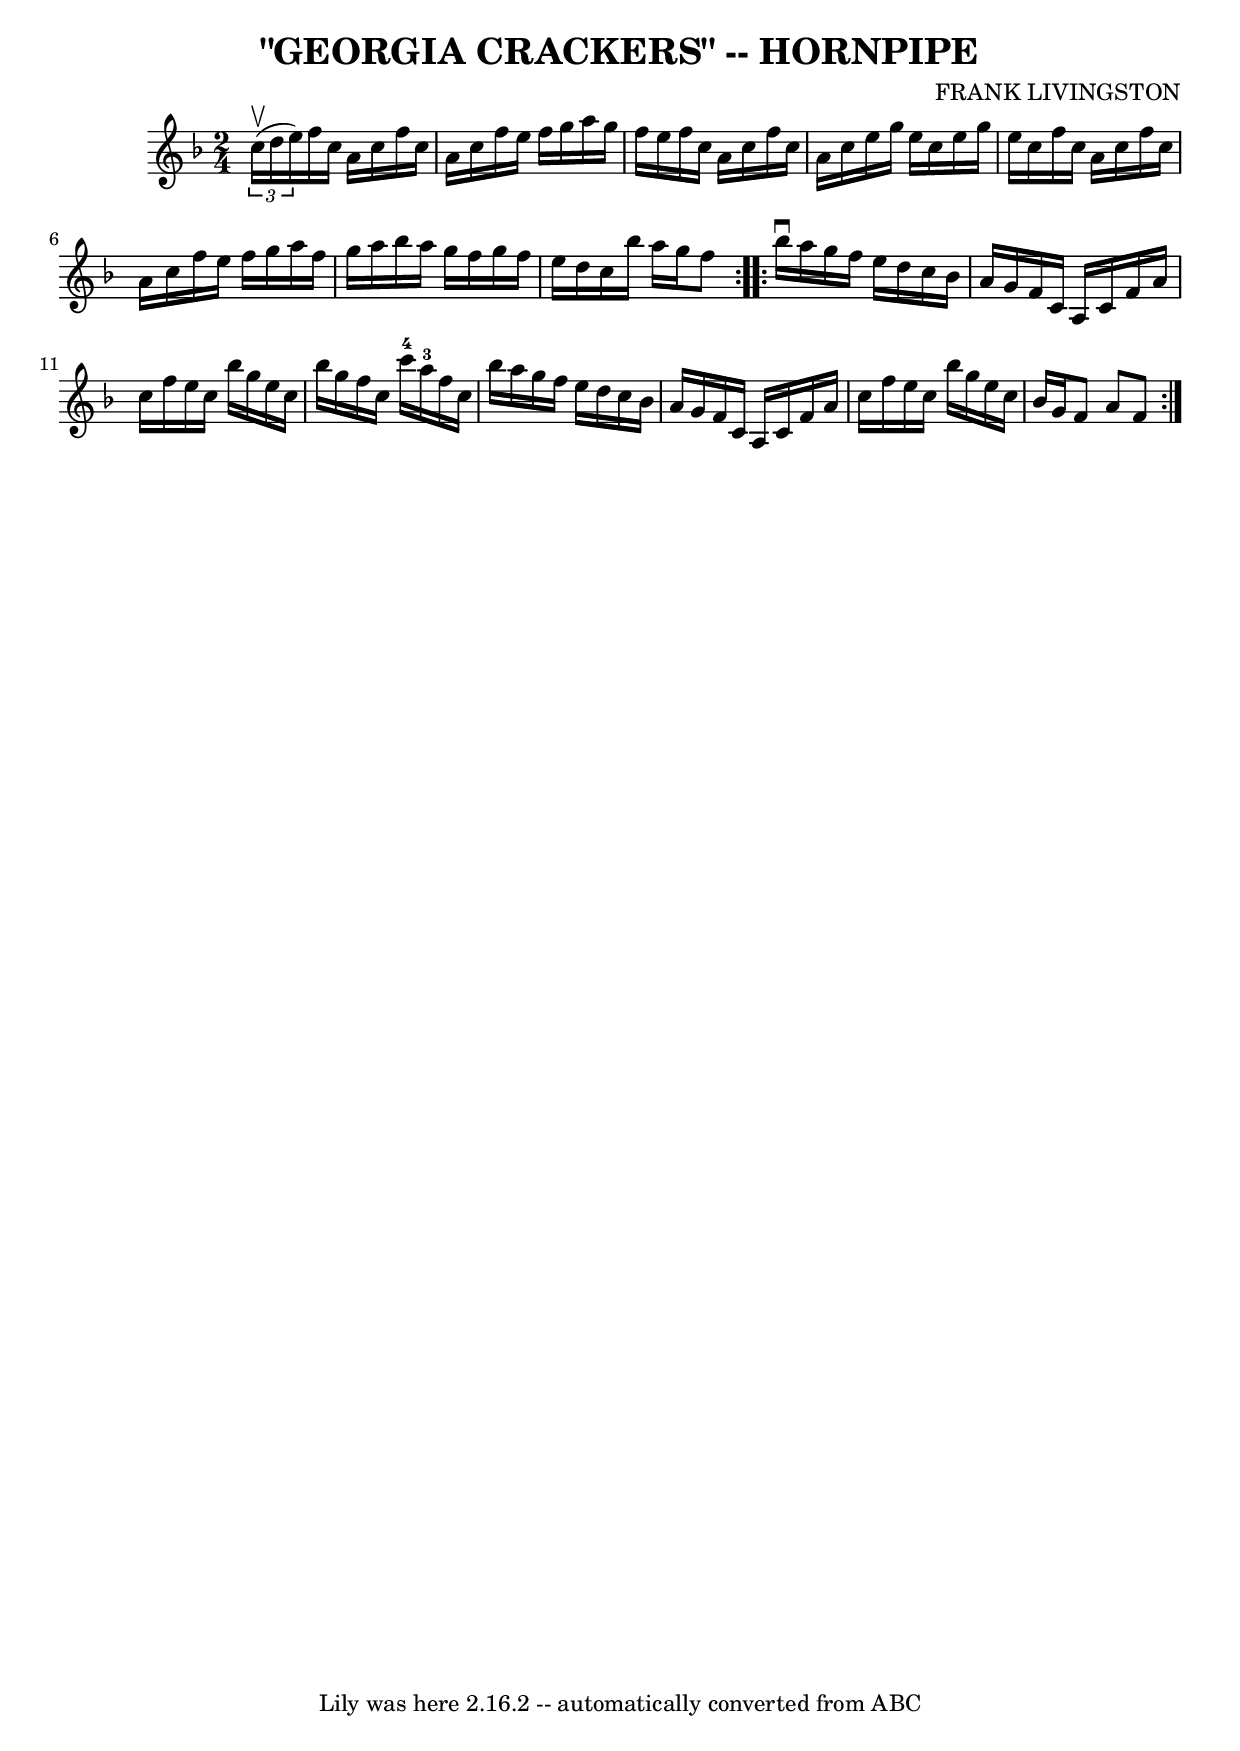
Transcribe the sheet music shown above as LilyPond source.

\version "2.16.2"
\include "Mammoth.ily"
\header {
  %% book = "Ryan's Mammoth Collection of Fiddle Tunes"
  composer = "FRANK LIVINGSTON"
  crossRefNumber = "1"
  footnotes = ""
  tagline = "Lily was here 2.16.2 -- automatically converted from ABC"
  title = "\"GEORGIA CRACKERS\" -- HORNPIPE"

}
voicedefault =  {



  \repeat volta 2 {

    \time 2/4 
    \key f \major
    \times 2/3 { c''16 (^\upbow d''16 e''16) 
	       }  
    |
    f''16 c''16 a'16 c''16 f''16 c''16 a'16    
    c''16    |
    f''16 e''16 f''16 g''16 a''16 g''16 f''16 
    e''16    |
    f''16 c''16 a'16 c''16 f''16 c''16    
    a'16 c''16    |
    e''16 g''16 e''16 c''16 e''16 g''16  
    e''16 c''16    |
    |
    f''16 c''16 a'16 c''16    
    f''16 c''16 a'16 c''16    |
    f''16 e''16 f''16 g''16  
    a''16 f''16 g''16 a''16    |
    bes''16 a''16 g''16    
    f''16 g''16 f''16 e''16 d''16    |
    c''16 bes''16    
    a''16 g''16 f''8    
  }     
  \repeat volta 2 {
    bes''16^\downbow a''16   
    |
    g''16 f''16 e''16 d''16 c''16 bes'16 a'16    
    g'16    |
    f'16 c'16 a16 c'16 f'16 a'16 c''16    
    f''16    |
    e''16 c''16 bes''16 g''16 e''16 c''16    
    bes''16 g''16    |
    f''16 c''16 c'''16-4 a''16-3   
    f''16 c''16 bes''16 a''16    |
    |
    g''16 f''16    
    e''16 d''16 c''16 bes'16 a'16 g'16    |
    f'16 c'16    
    a16 c'16 f'16 a'16 c''16 f''16    |
    e''16 c''16    
    bes''16 g''16 e''16 c''16 bes'16 g'16    |
    f'8 a'8   
    f'8    
  }   

}

\score{
  <<

    \context Staff="default"
    {
      \voicedefault 
      
    }

  >>
  \layout {
    
  }
  \midi {
  }

}
